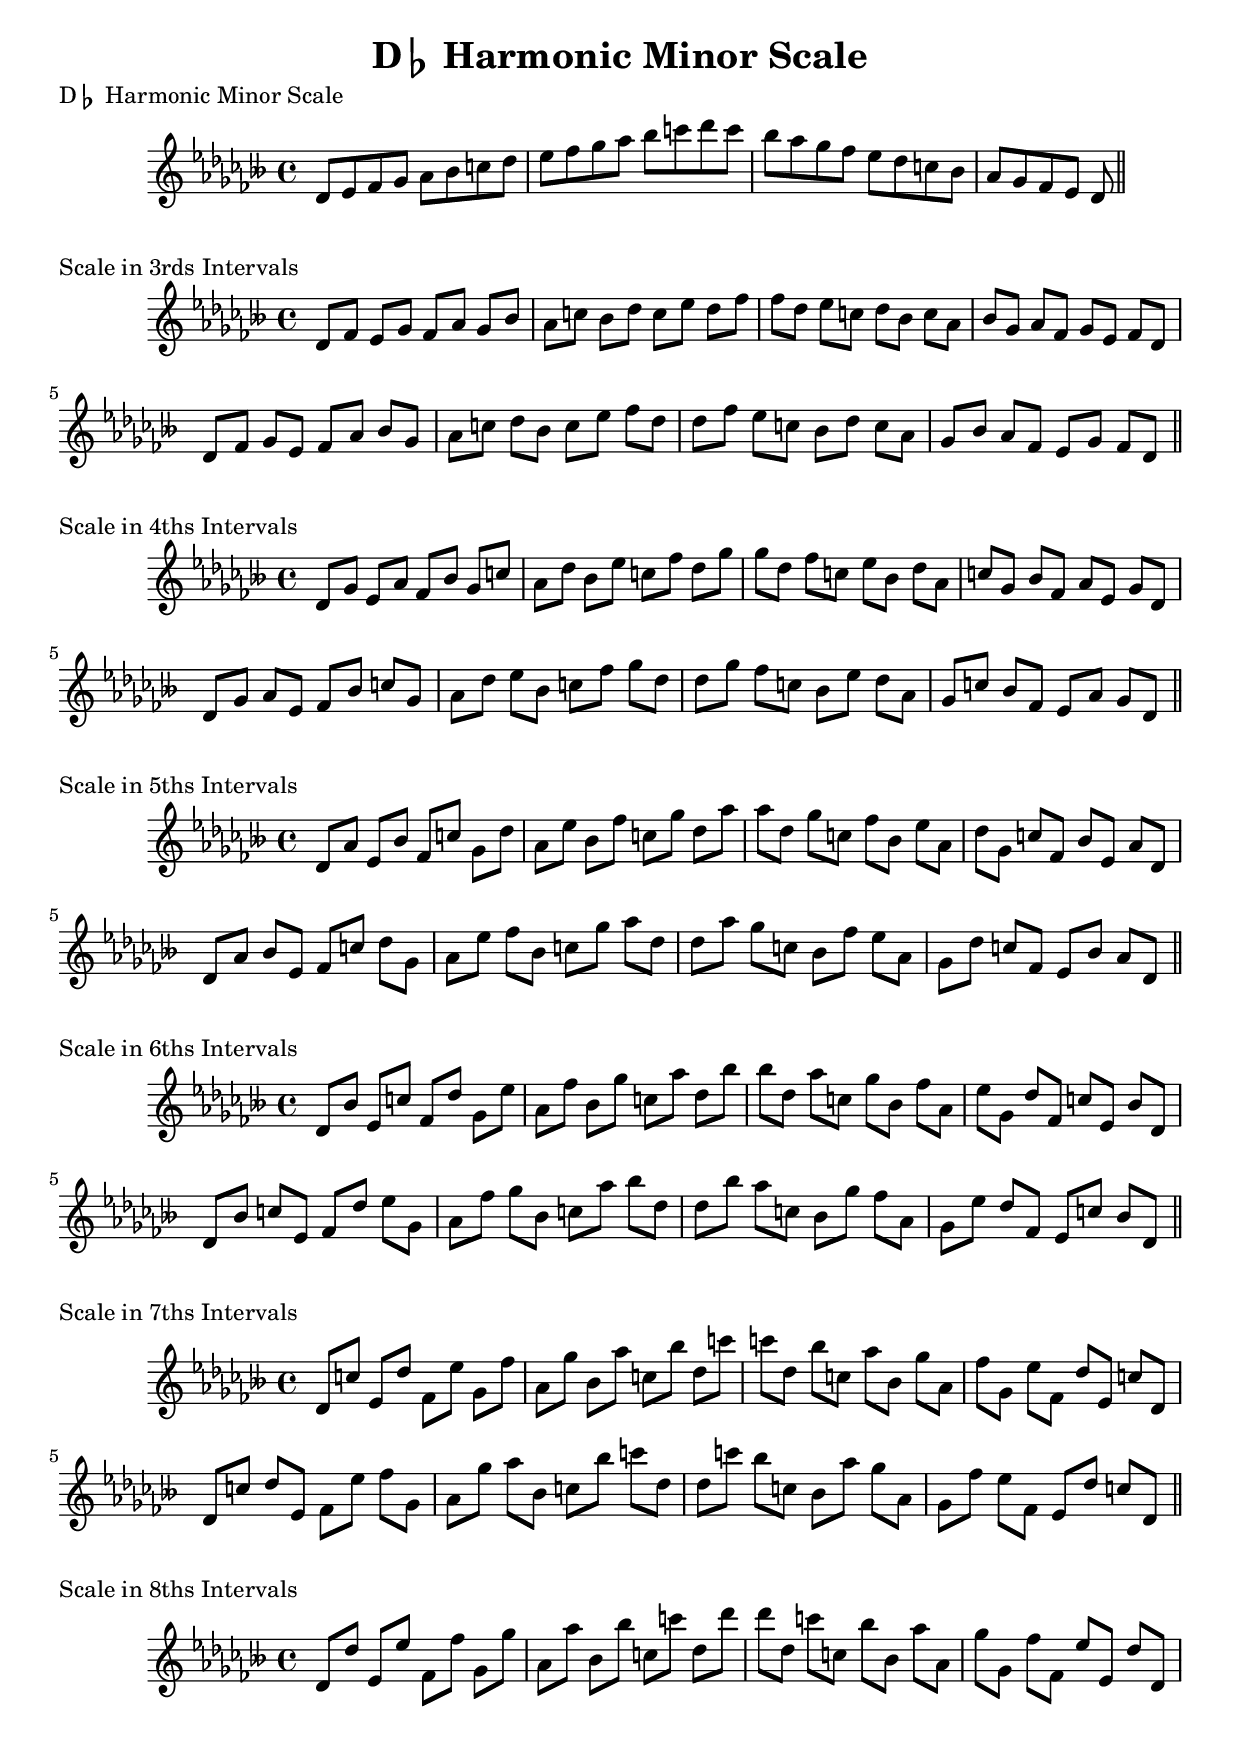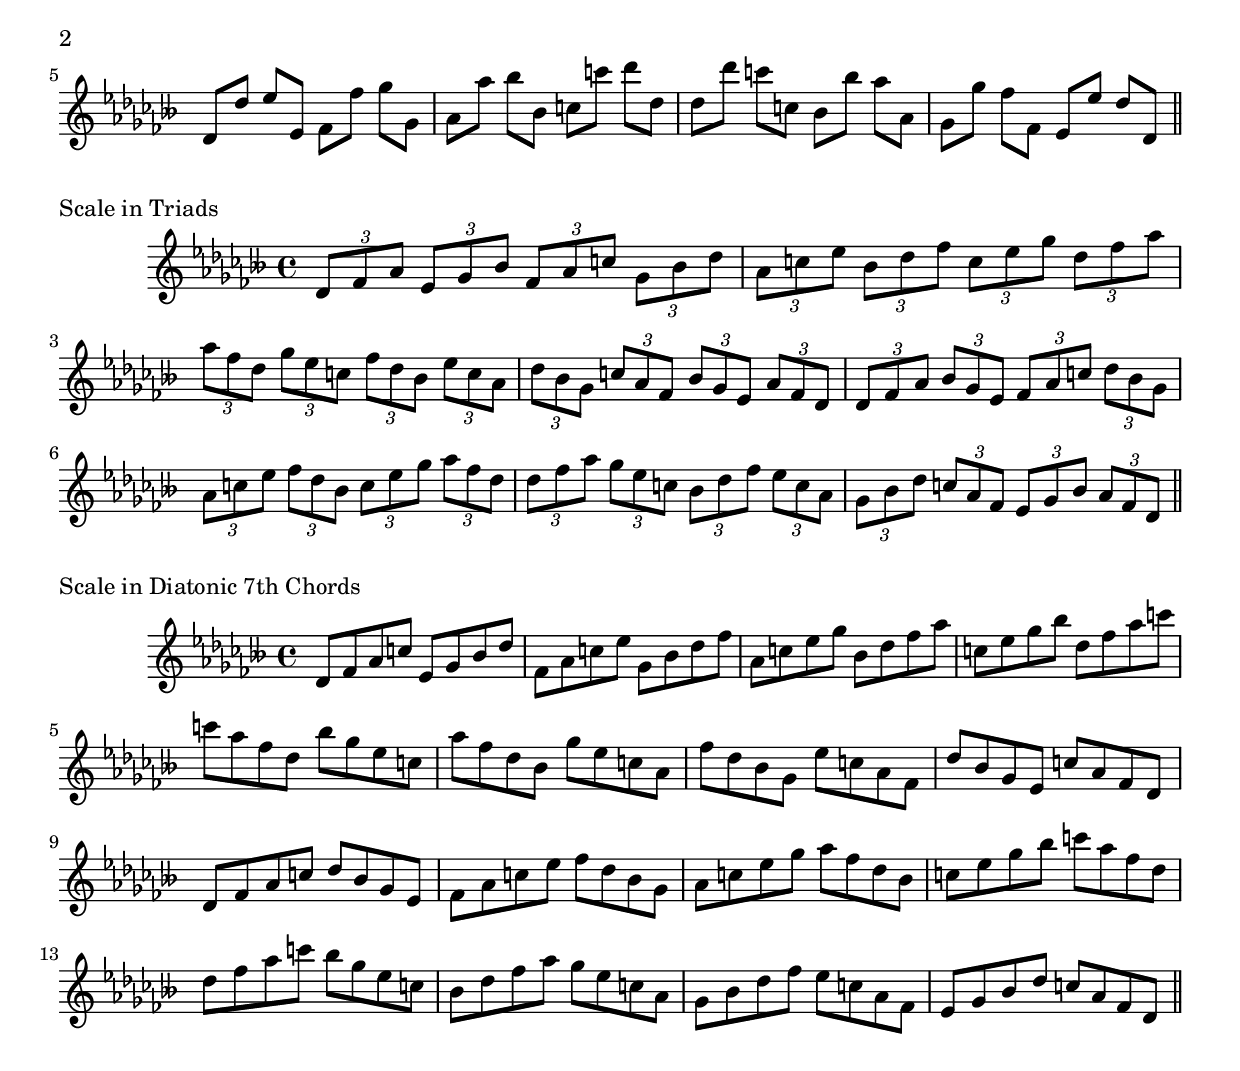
\version "2.18.2"

\include "scales.ly"

\header{
  title = \markup { "D" \flat " Harmonic Minor Scale" }
}

\score {
  \transpose c des
  \new Staff \relative c' {
    \key c \minor
    \CMinorHarmonicScale
    \bar "||"
  }
  \header{
    piece = \markup { "D" \flat " Harmonic Minor Scale" }
  }
}

\score {
  \transpose c des
  \new Staff \relative c' {
    \key c \minor
    \set Timing.beamExceptions = #'()
    \set Timing.baseMoment = #'(ly:make-moment 1/4)
    \set Timing.beatStructure = #'(1 1 1 1)
    \CMinorHarmonicScaleThirds
    \bar "||"
  }
  \header{
    piece = \markup { "Scale in 3rds Intervals" }
  }
}

\score {
  \transpose c des
  \new Staff \relative c' {
    \key c \minor
    \set Timing.beamExceptions = #'()
    \set Timing.baseMoment = #'(ly:make-moment 1/4)
    \set Timing.beatStructure = #'(1 1 1 1)
    \CMinorHarmonicScaleFourths
    \bar "||"
  }
  \header{
    piece = \markup { "Scale in 4ths Intervals" }
  }
}

\score {
  \transpose c des
  \new Staff \relative c' {
    \key c \minor
    \set Timing.beamExceptions = #'()
    \set Timing.baseMoment = #'(ly:make-moment 1/4)
    \set Timing.beatStructure = #'(1 1 1 1)
    \CMinorHarmonicScaleFifths
    \bar "||"
  }
  \header{
    piece = \markup { "Scale in 5ths Intervals" }
  }
}

\score {
  \transpose c des
  \new Staff \relative c' {
    \key c \minor
    \set Timing.beamExceptions = #'()
    \set Timing.baseMoment = #'(ly:make-moment 1/4)
    \set Timing.beatStructure = #'(1 1 1 1)
    \CMinorHarmonicScaleSixths
    \bar "||"
  }
  \header{
    piece = \markup { "Scale in 6ths Intervals" }
  }
}

\score {
  \transpose c des
  \new Staff \relative c' {
    \key c \minor
    \set Timing.beamExceptions = #'()
    \set Timing.baseMoment = #'(ly:make-moment 1/4)
    \set Timing.beatStructure = #'(1 1 1 1)
    \CMinorHarmonicScaleSevenths
    \bar "||"
  }
  \header{
    piece = \markup { "Scale in 7ths Intervals" }
  }
}

\score {
  \transpose c des
  \new Staff \relative c' {
    \key c \minor
    \set Timing.beamExceptions = #'()
    \set Timing.baseMoment = #'(ly:make-moment 1/4)
    \set Timing.beatStructure = #'(1 1 1 1)
    \CMinorHarmonicScaleEights
    \bar "||"
  }
  \header{
    piece = \markup { "Scale in 8ths Intervals" }
  }
}

\score {
  \transpose c des
  \new Staff \relative c' {
    \key c \minor
    \CMinorHarmonicScaleTriads
    \bar "||"
  }
  \header{
    piece = \markup { "Scale in Triads" }
  }
}

\score {
  \transpose c des
  \new Staff \relative c' {
    \key c \minor
    \CMinorHarmonicScaleChords
    \bar "||"
  }
  \header{
    piece = \markup { "Scale in Diatonic 7th Chords" }
  }
}